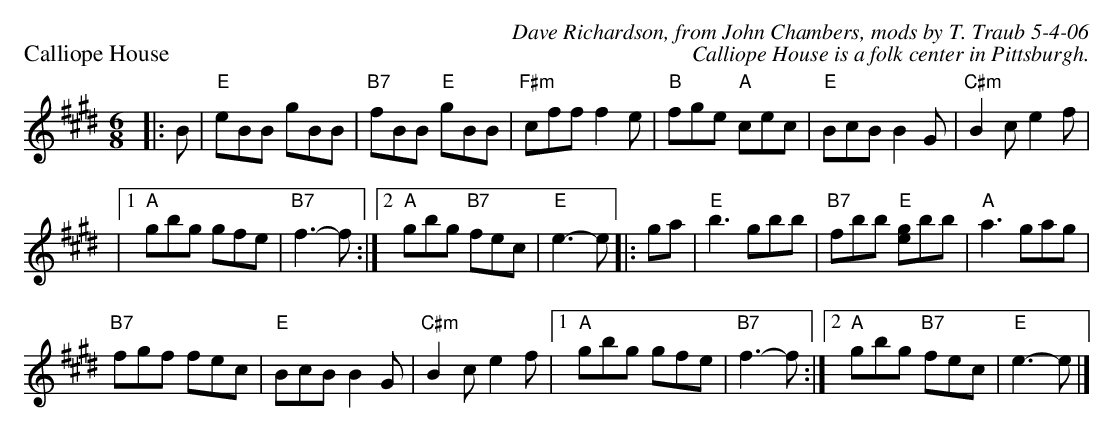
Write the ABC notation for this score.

X:1
P: Calliope House
C: Dave Richardson, from John Chambers, mods by T. Traub 5-4-06
C: Calliope House is a folk center in Pittsburgh.
M: 6/8
L: 1/8
K: E
|: B|"E"eBB gBB|"B7"fBB "E"gBB|"F#m"cff f2e|"B"fge "A"cec|"E"BcB B2G|"C#m"B2c e2f|
|1 "A"gbg gfe | "B7"f3- f :|2 "A"gbg "B7"fec | "E"e3- e |: ga | "E"b3 gbb | "B7"fbb "E"[ge]bb | "A"a3 gag |
"B7"fgf fec|"E"BcB B2G|"C#m"B2c e2f |1 "A"gbg gfe|"B7"f3- f :|2 "A"gbg "B7"fec| "E"e3- e |]
